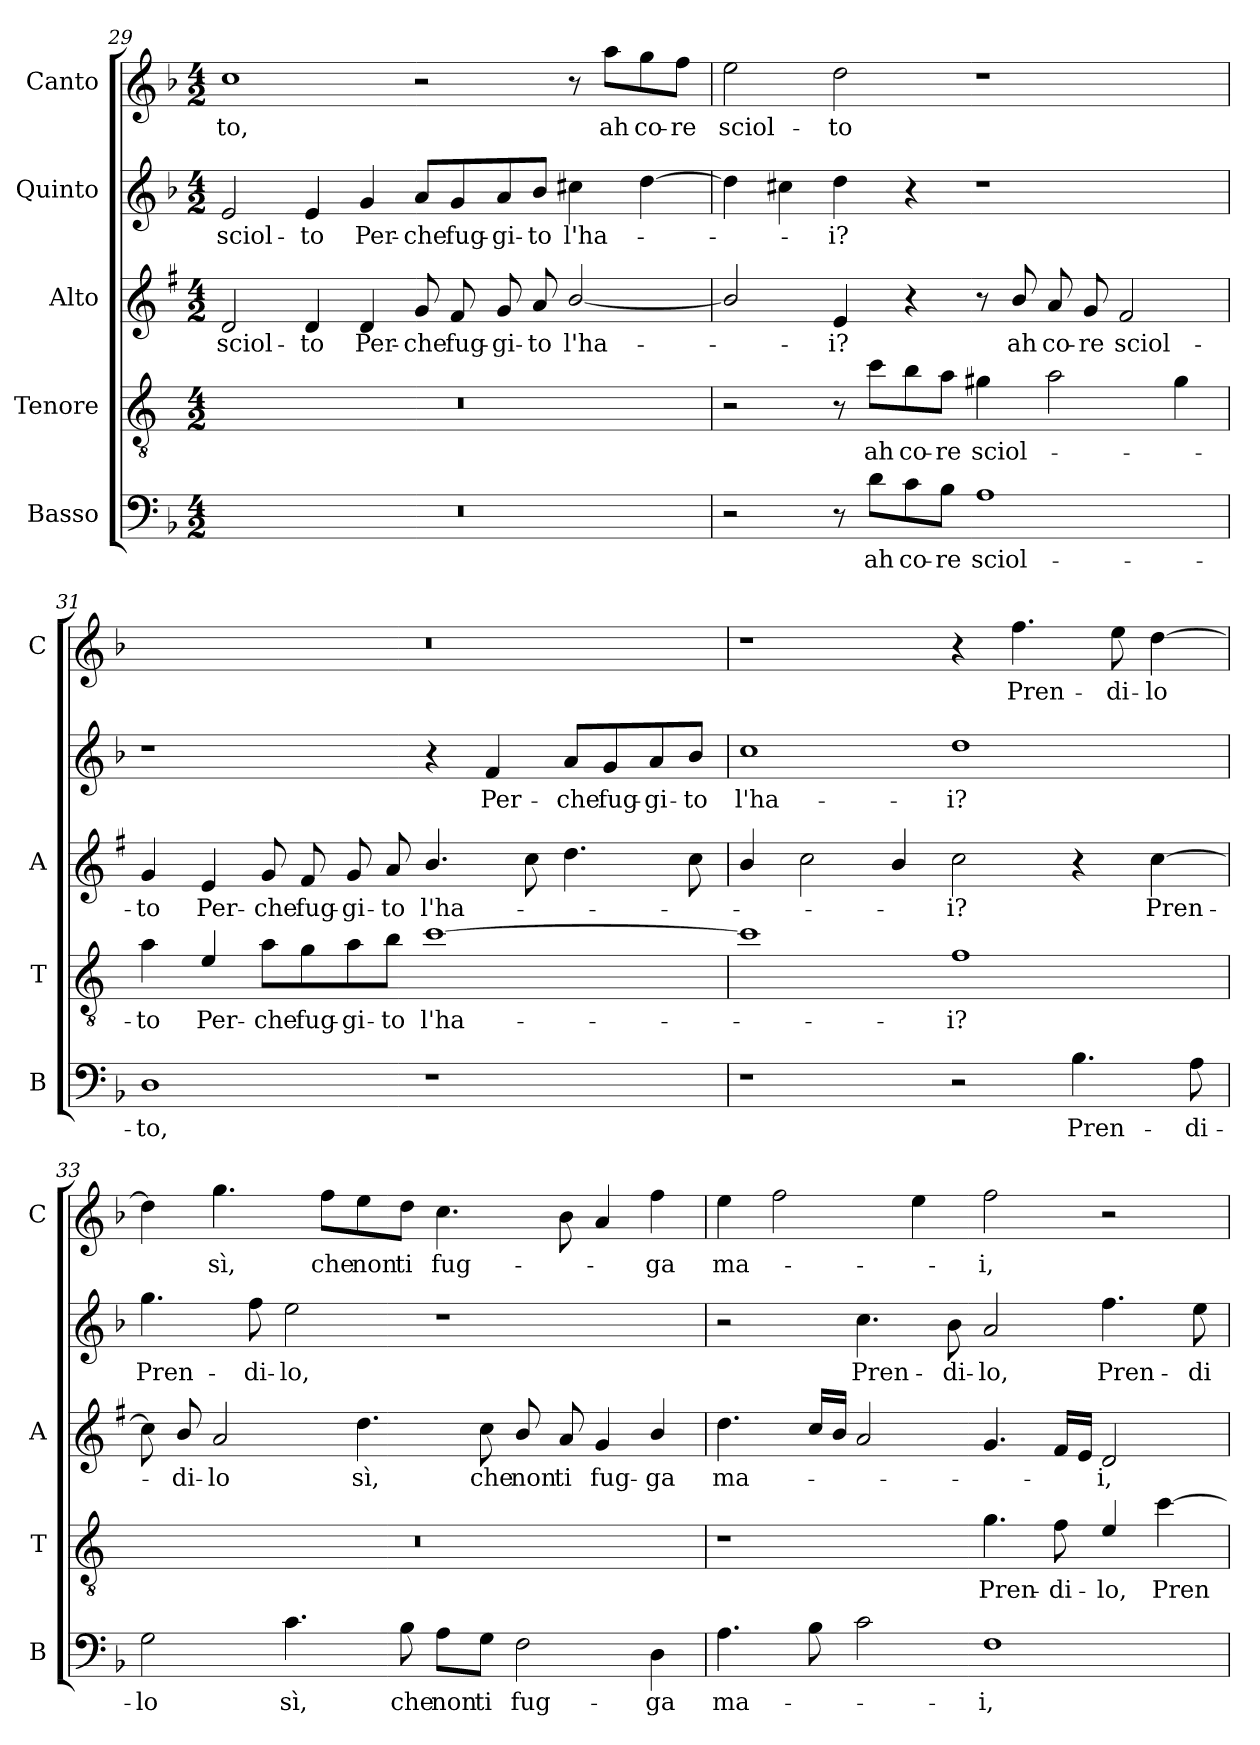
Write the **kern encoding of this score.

**kern	**text	**kern	**text	**kern	**text	**kern	**text	**kern	**text
*part5	*part5	*part4	*part4	*part3	*part3	*part2	*part2	*part1	*part1
*staff5	*staff5	*staff4	*staff4	*staff3	*staff3	*staff2	*staff2	*staff1	*staff1
*I"Basso	*	*I"Tenore	*	*I"Alto	*	*I"Quinto	*	*I"Canto	*
*I'B	*	*I'T	*	*I'A	*	*	*	*I'C	*
!!LO:PB:g=z
*clefF4	*	*clefGv2	*	*clefG2	*	*clefG2	*	*clefG2	*
*	*	*ITrd4c7	*	*ITrd1c2	*	*	*	*	*
*k[b-]	*	*k[b-]	*	*k[b-]	*	*k[b-]	*	*k[b-]	*
*F:	*	*F:	*	*F:	*	*F:	*	*F:	*
*M4/2	*	*M4/2	*	*M4/2	*	*M4/2	*	*M4/2	*
=29	=29	=29	=29	=29	=29	=29	=29	=29	=29
!	!	!	!	!	!LO:LY:b	!	!LO:LY:b	!	!LO:LY:b
0r	.	0r	.	2c/	sciol-	2e/	sciol-	1cc	-to,
!	!	!	!	!	!LO:LY:b	!	!LO:LY:b	!	!
.	.	.	.	4c/	-to	4e/	-to	.	.
!	!	!	!	!	!LO:LY:b	!	!LO:LY:b	!	!
.	.	.	.	4c/	Per-	4g/	Per-	.	.
!	!	!	!	!	!LO:LY:b	!	!LO:LY:b	!	!
.	.	.	.	8f/	-che	8a/L	-che	2r	.
!	!	!	!	!	!LO:LY:b	!	!LO:LY:b	!	!
.	.	.	.	8e/	fug-	8g/	fug-	.	.
!	!	!	!	!	!LO:LY:b	!	!LO:LY:b	!	!
.	.	.	.	8f/	-gi-	8a/	-gi-	.	.
!	!	!	!	!	!LO:LY:b	!	!LO:LY:b	!	!
.	.	.	.	8g/	-to	8b-/J	-to	.	.
!	!	!	!	!	!LO:LY:b	!	!LO:LY:b	!	!
.	.	.	.	[2a/	l'ha-	4cc#X\	l'ha-	8r	.
!	!	!	!	!	!	!	!	!	!LO:LY:b
.	.	.	.	.	.	.	.	8aa\L	ah
!	!	!	!	!	!	!	!	!	!LO:LY:b
.	.	.	.	.	.	[4dd\	.	8gg\	co-
!	!	!	!	!	!	!	!	!	!LO:LY:b
.	.	.	.	.	.	.	.	8ff\J	-re
=30	=30	=30	=30	=30	=30	=30	=30	=30	=30
!	!	!	!	!	!	!	!	!	!LO:LY:b
2r	.	2r	.	2a/]	.	4dd\]	.	2ee\	sciol-
.	.	.	.	.	.	4cc#X\	.	.	.
!	!	!	!	!	!LO:LY:b	!	!LO:LY:b	!	!LO:LY:b
8r	.	8r	.	4d/	-i?	4dd\	-i?	2dd\	-to
!	!LO:LY:b	!	!LO:LY:b	!	!	!	!	!	!
8d\L	ah	8f\L	ah	.	.	.	.	.	.
!	!LO:LY:b	!	!LO:LY:b	!	!	!	!	!	!
8c\	co-	8e\	co-	4r	.	4r	.	.	.
!	!LO:LY:b	!	!LO:LY:b	!	!	!	!	!	!
8B-\J	-re	8d\J	-re	.	.	.	.	.	.
!	!LO:LY:b	!	!LO:LY:b	!	!	!	!	!	!
1A	sciol-	4c#X\	sciol-	8r	.	1r	.	1r	.
!	!	!	!	!	!LO:LY:b	!	!	!	!
.	.	.	.	8a/	ah	.	.	.	.
!	!	!	!	!	!LO:LY:b	!	!	!	!
.	.	2d\	.	8g/	co-	.	.	.	.
!	!	!	!	!	!LO:LY:b	!	!	!	!
.	.	.	.	8f/	-re	.	.	.	.
!	!	!	!	!	!LO:LY:b	!	!	!	!
.	.	.	.	2e/	sciol-	.	.	.	.
.	.	4c#\	.	.	.	.	.	.	.
!!LO:LB:g=z
=31	=31	=31	=31	=31	=31	=31	=31	=31	=31
!	!LO:LY:b	!	!LO:LY:b	!	!LO:LY:b	!	!	!	!
1D	-to,	4d\	-to	4f/	-to	1r	.	0r	.
!	!	!	!LO:LY:b	!	!LO:LY:b	!	!	!	!
.	.	4A/	Per-	4d/	Per-	.	.	.	.
!	!	!	!LO:LY:b	!	!LO:LY:b	!	!	!	!
.	.	8d\L	-che	8f/	-che	.	.	.	.
!	!	!	!LO:LY:b	!	!LO:LY:b	!	!	!	!
.	.	8c\	fug-	8e/	fug-	.	.	.	.
!	!	!	!LO:LY:b	!	!LO:LY:b	!	!	!	!
.	.	8d\	-gi-	8f/	-gi-	.	.	.	.
!	!	!	!LO:LY:b	!	!LO:LY:b	!	!	!	!
.	.	8e\J	-to	8g/	-to	.	.	.	.
!	!	!	!LO:LY:b	!	!LO:LY:b	!	!	!	!
1r	.	[1f	l'ha-	4.a/	l'ha-	4r	.	.	.
!	!	!	!	!	!	!	!LO:LY:b	!	!
.	.	.	.	.	.	4f/	Per-	.	.
.	.	.	.	8b-\	.	.	.	.	.
!	!	!	!	!	!	!	!LO:LY:b	!	!
.	.	.	.	4.cc\	.	8a/L	-che	.	.
!	!	!	!	!	!	!	!LO:LY:b	!	!
.	.	.	.	.	.	8g/	fug-	.	.
!	!	!	!	!	!	!	!LO:LY:b	!	!
.	.	.	.	.	.	8a/	-gi-	.	.
!	!	!	!	!	!	!	!LO:LY:b	!	!
.	.	.	.	8b-\	.	8b-/J	-to	.	.
=32	=32	=32	=32	=32	=32	=32	=32	=32	=32
!	!	!	!	!	!	!	!LO:LY:b	!	!
1r	.	1f]	.	4a/	.	1cc	l'ha-	1r	.
.	.	.	.	2b-\	.	.	.	.	.
.	.	.	.	4a/	.	.	.	.	.
!	!	!	!LO:LY:b	!	!LO:LY:b	!	!LO:LY:b	!	!
2r	.	1B-	-i?	2b-\	-i?	1dd	-i?	4r	.
!	!	!	!	!	!	!	!	!	!LO:LY:b
.	.	.	.	.	.	.	.	4.ff\	Pren-
!	!LO:LY:b	!	!	!	!	!	!	!	!
4.B-\	Pren-	.	.	4r	.	.	.	.	.
!	!	!	!	!	!	!	!	!	!LO:LY:b
.	.	.	.	.	.	.	.	8ee\	-di-
!	!	!	!	!	!LO:LY:b	!	!	!	!LO:LY:b
.	.	.	.	[4b-\	Pren-	.	.	[4dd\	-lo
!	!LO:LY:b	!	!	!	!	!	!	!	!
8A\	-di-	.	.	.	.	.	.	.	.
!!LO:LB:g=z
=33	=33	=33	=33	=33	=33	=33	=33	=33	=33
!	!LO:LY:b	!	!	!	!	!	!LO:LY:b	!	!
2G\	-lo	0r	.	8b-\]	.	4.gg\	Pren-	4dd\]	.
!	!	!	!	!	!LO:LY:b	!	!	!	!
.	.	.	.	8a/	-di-	.	.	.	.
!	!	!	!	!	!LO:LY:b	!	!	!	!LO:LY:b
.	.	.	.	2g/	-lo	.	.	4.gg\	sì,
!	!	!	!	!	!	!	!LO:LY:b	!	!
.	.	.	.	.	.	8ff\	-di-	.	.
!	!LO:LY:b	!	!	!	!	!	!LO:LY:b	!	!
4.c\	sì,	.	.	.	.	2ee\	-lo,	.	.
!	!	!	!	!	!	!	!	!	!LO:LY:b
.	.	.	.	.	.	.	.	8ff\L	che
!	!	!	!	!	!LO:LY:b	!	!	!	!LO:LY:b
.	.	.	.	4.cc\	sì,	.	.	8ee\	non
!	!LO:LY:b	!	!	!	!	!	!	!	!LO:LY:b
8B-\	che	.	.	.	.	.	.	8dd\J	ti
!	!LO:LY:b	!	!	!	!	!	!	!	!LO:LY:b
8A\L	non	.	.	.	.	1r	.	4.cc\	fug-
!	!LO:LY:b	!	!	!	!LO:LY:b	!	!	!	!
8G\J	ti	.	.	8b-\	che	.	.	.	.
!	!LO:LY:b	!	!	!	!LO:LY:b	!	!	!	!
2F\	fug-	.	.	8a/	non	.	.	.	.
!	!	!	!	!	!LO:LY:b	!	!	!	!
.	.	.	.	8g/	ti	.	.	8b-\	.
!	!	!	!	!	!LO:LY:b	!	!	!	!
.	.	.	.	4f/	fug-	.	.	4a/	.
!	!LO:LY:b	!	!	!	!LO:LY:b	!	!	!	!LO:LY:b
4D\	-ga	.	.	4a/	-ga	.	.	4ff\	-ga
=34	=34	=34	=34	=34	=34	=34	=34	=34	=34
!	!LO:LY:b	!	!	!	!LO:LY:b	!	!	!	!LO:LY:b
4.A\	ma-	1r	.	4.cc\	ma-	2r	.	4ee\	ma-
.	.	.	.	.	.	.	.	2ff\	.
8B-\	.	.	.	16b-/LL	.	.	.	.	.
.	.	.	.	16a/JJ	.	.	.	.	.
!	!	!	!	!	!	!	!LO:LY:b	!	!
2c\	.	.	.	2g/	.	4.cc\	Pren-	.	.
.	.	.	.	.	.	.	.	4ee\	.
!	!	!	!	!	!	!	!LO:LY:b	!	!
.	.	.	.	.	.	8b-\	-di-	.	.
!	!LO:LY:b	!	!LO:LY:b	!	!	!	!LO:LY:b	!	!LO:LY:b
1F	-i,	4.c\	Pren-	4.f/	.	2a/	-lo,	2ff\	-i,
!	!	!	!LO:LY:b	!	!	!	!	!	!
.	.	8B-\	-di-	16e/LL	.	.	.	.	.
.	.	.	.	16d/JJ	.	.	.	.	.
!	!	!	!LO:LY:b	!	!LO:LY:b	!	!LO:LY:b	!	!
.	.	4A/	-lo,	2c/	-i,	4.ff\	Pren-	2r	.
!	!	!	!LO:LY:b	!	!	!	!	!	!
.	.	[4f\	Pren-	.	.	.	.	.	.
!	!	!	!	!	!	!	!LO:LY:b	!	!
.	.	.	.	.	.	8ee\	-di-	.	.
=	=	=	=	=	=	=	=	=	=
*-	*-	*-	*-	*-	*-	*-	*-	*-	*-
